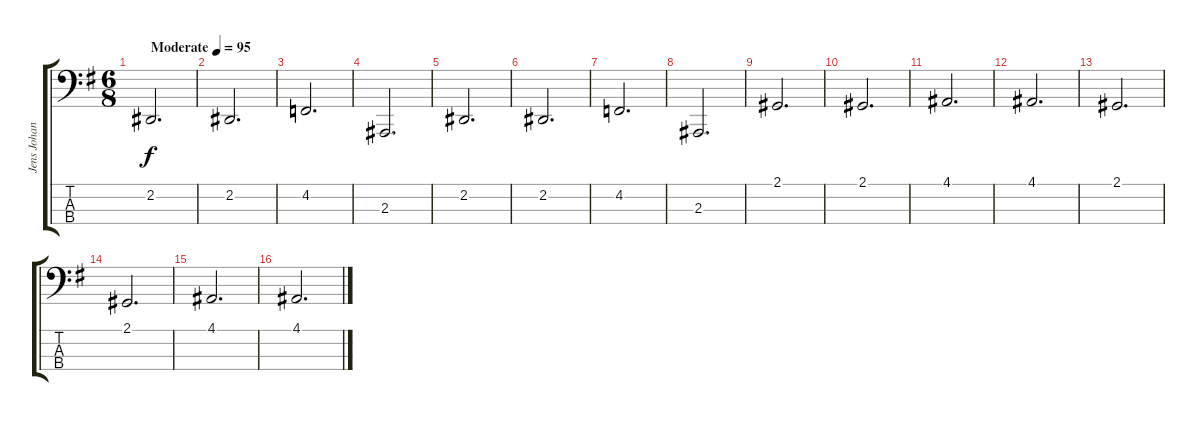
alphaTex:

\track ("Jens Johansson (Arpeggio Bass)" "Jens Johan") {instrument acousticgrandpiano}
\staff {score tabs}
\tuning (Gb2 Db2 Ab1 Eb1) {hide}
\ts (6 8)
\tempo (95 "Moderate")
\clef f4
\ks g
2.2.2{d dy f instrument acousticgrandpiano} |
2.2.2{d} |
4.2.2{d} |
2.3.2{d} |
2.2.2{d} |
2.2.2{d} |
4.2.2{d} |
2.3.2{d} |
2.1.2{d} |
2.1.2{d} |
4.1.2{d} |
4.1.2{d} |
2.1.2{d} |
2.1.2{d} |
4.1.2{d} |
4.1.2{d}
